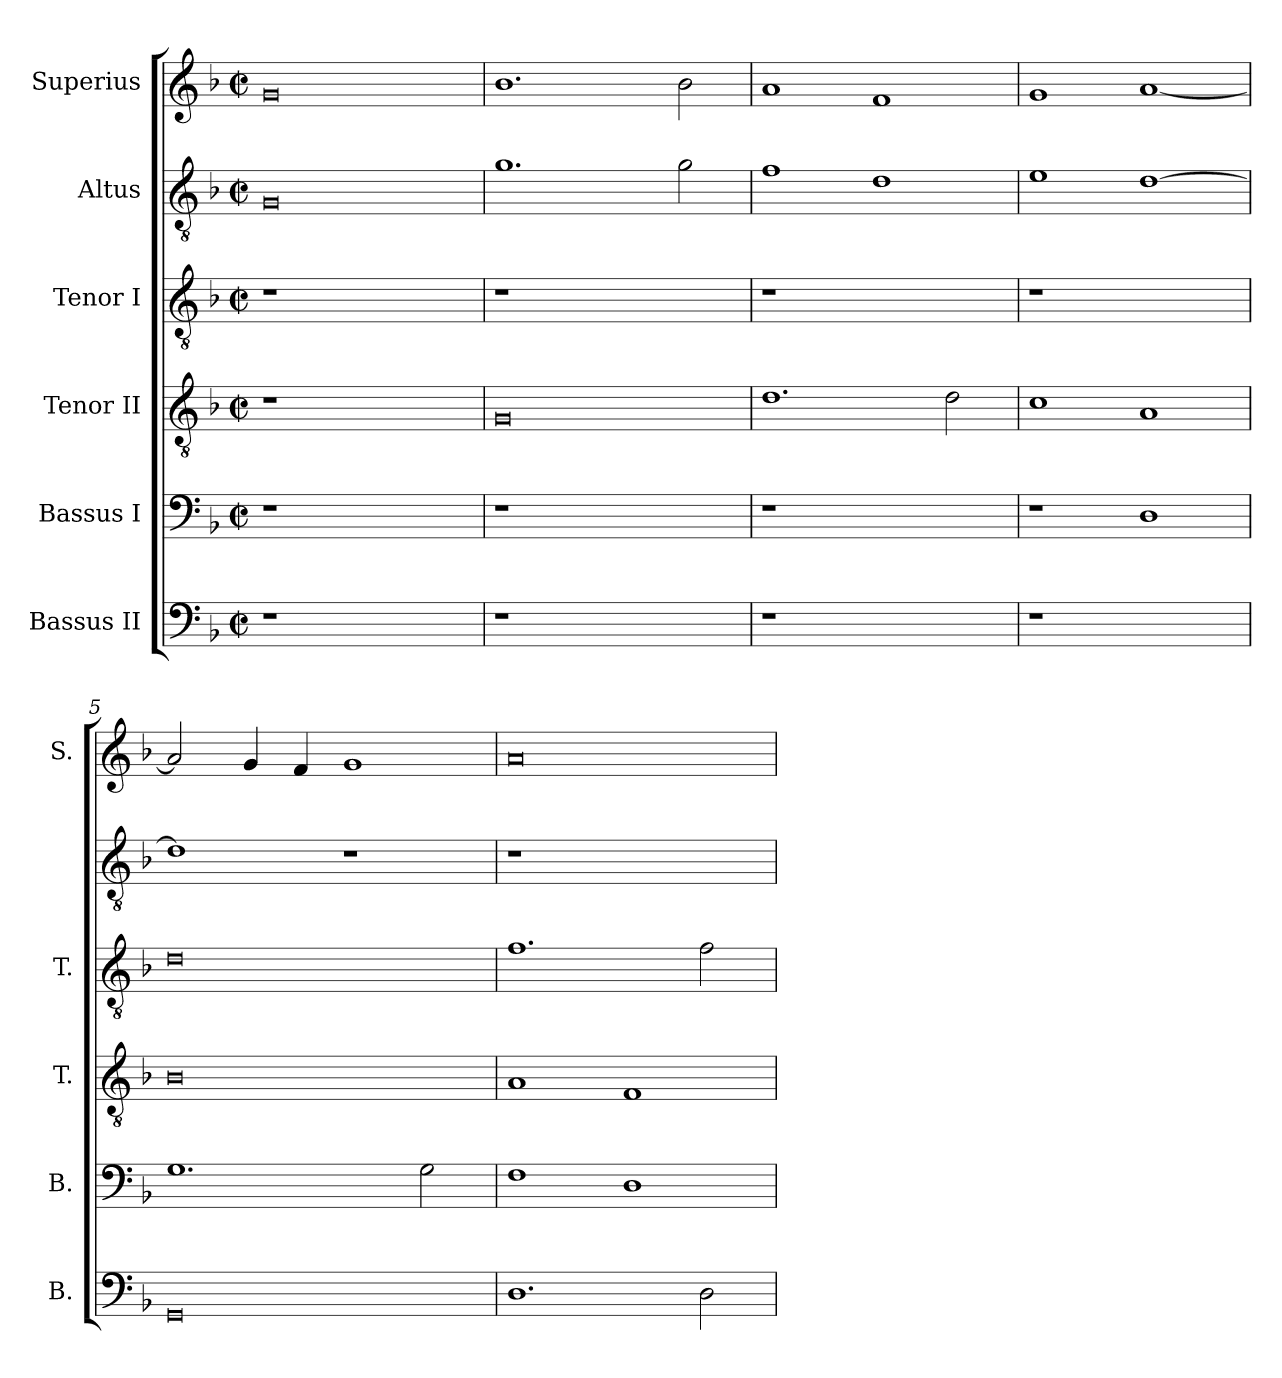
**kern	**kern	**kern	**kern	**kern	**kern
*part6	*part5	*part4	*part3	*part2	*part1
*staff6	*staff5	*staff4	*staff3	*staff2	*staff1
*I"Bassus II	*I"Bassus I	*I"Tenor II	*I"Tenor I	*I"Altus	*I"Superius
*I'B.	*I'B.	*I'T.	*I'T.	*	*I'S.
!!LO:PB:g=z
*clefF4	*clefF4	*clefGv2	*clefGv2	*clefGv2	*clefG2
*	*	*ITrd7c12	*ITrd7c12	*ITrd7c12	*
*k[b-]	*k[b-]	*k[b-]	*k[b-]	*k[b-]	*k[b-]
*F:	*F:	*F:	*F:	*F:	*F:
*M2/2	*M2/2	*M2/2	*M2/2	*M2/2	*M2/2
*met(c|)	*met(c|)	*met(c|)	*met(c|)	*met(c|)	*met(c|)
=1	=1	=1	=1	=1	=1
!LO:N:vis=1	!LO:N:vis=1	!LO:N:vis=1	!LO:N:vis=1	!	!
1r	1r	1r	1r	0GGi	0gi
1ryy	1ryy	1ryy	1ryy	.	.
=2	=2	=2	=2	=2	=2
!LO:N:vis=1	!LO:N:vis=1	!	!LO:N:vis=1	!	!
1r	1r	0GGi	1r	1.Gi	1.b-i
1ryy	1ryy	.	1ryy	.	.
.	.	.	.	2Gi\	2b-i\
=3	=3	=3	=3	=3	=3
!LO:N:vis=1	!LO:N:vis=1	!	!LO:N:vis=1	!	!
1r	1r	1.Di	1r	1Fi	1ai
1ryy	1ryy	.	1ryy	1Di	1fi
.	.	2Di\	.	.	.
=4	=4	=4	=4	=4	=4
!LO:N:vis=1	!	!	!LO:N:vis=1	!	!
1r	1r	1Ci	1r	1Ei	1gi
1ryy	1Di	1AAi	1ryy	[>1Di	[<1ai
=5	=5	=5	=5	=5	=5
0GGi	1.Gi	0BB-i	0Di	1Di]	2ai/]
.	.	.	.	.	4gi/
.	.	.	.	.	4fi/
.	.	.	.	1r	1gi
.	2Gi\	.	.	.	.
=6	=6	=6	=6	=6	=6
!	!	!	!	!LO:N:vis=1	!
1.Di	1Fi	1AAi	1.Fi	1r	0ai
.	1Di	1FFi	.	1ryy	.
2Di\	.	.	2Fi\	.	.
=	=	=	=	=	=
*-	*-	*-	*-	*-	*-
